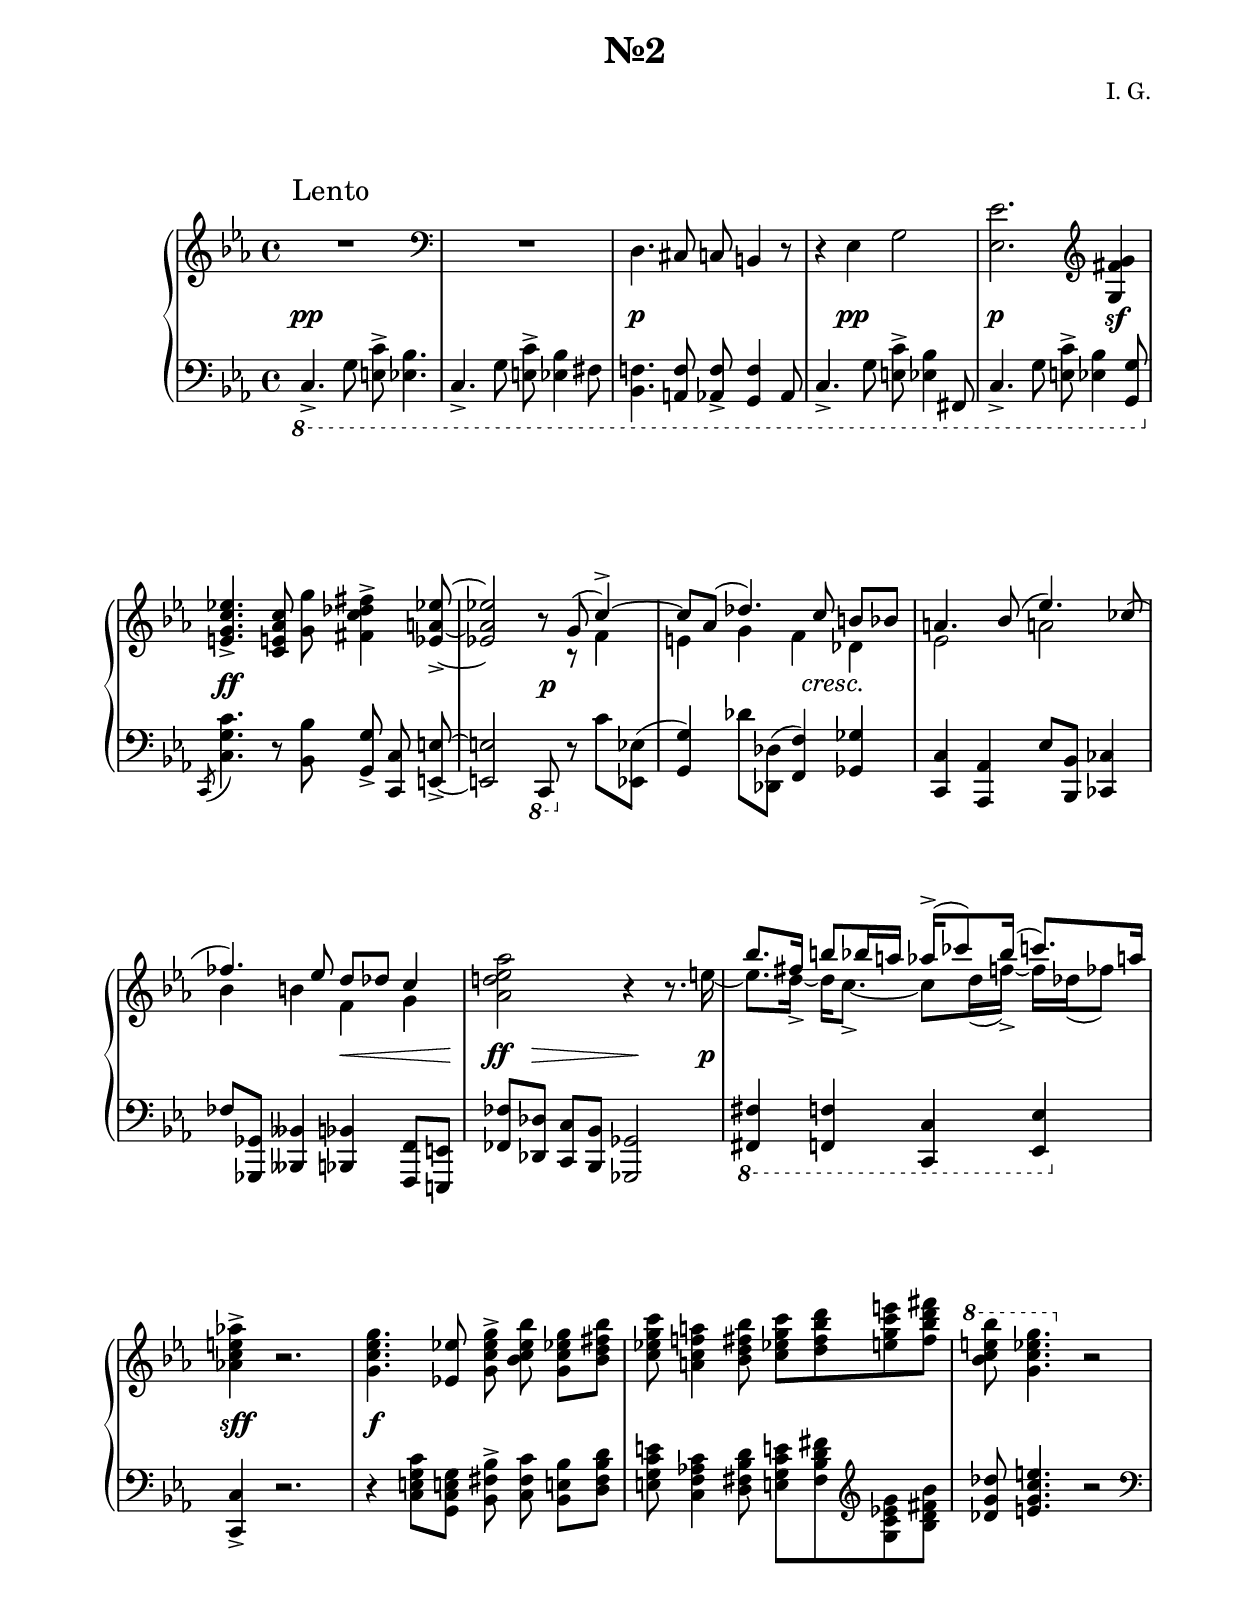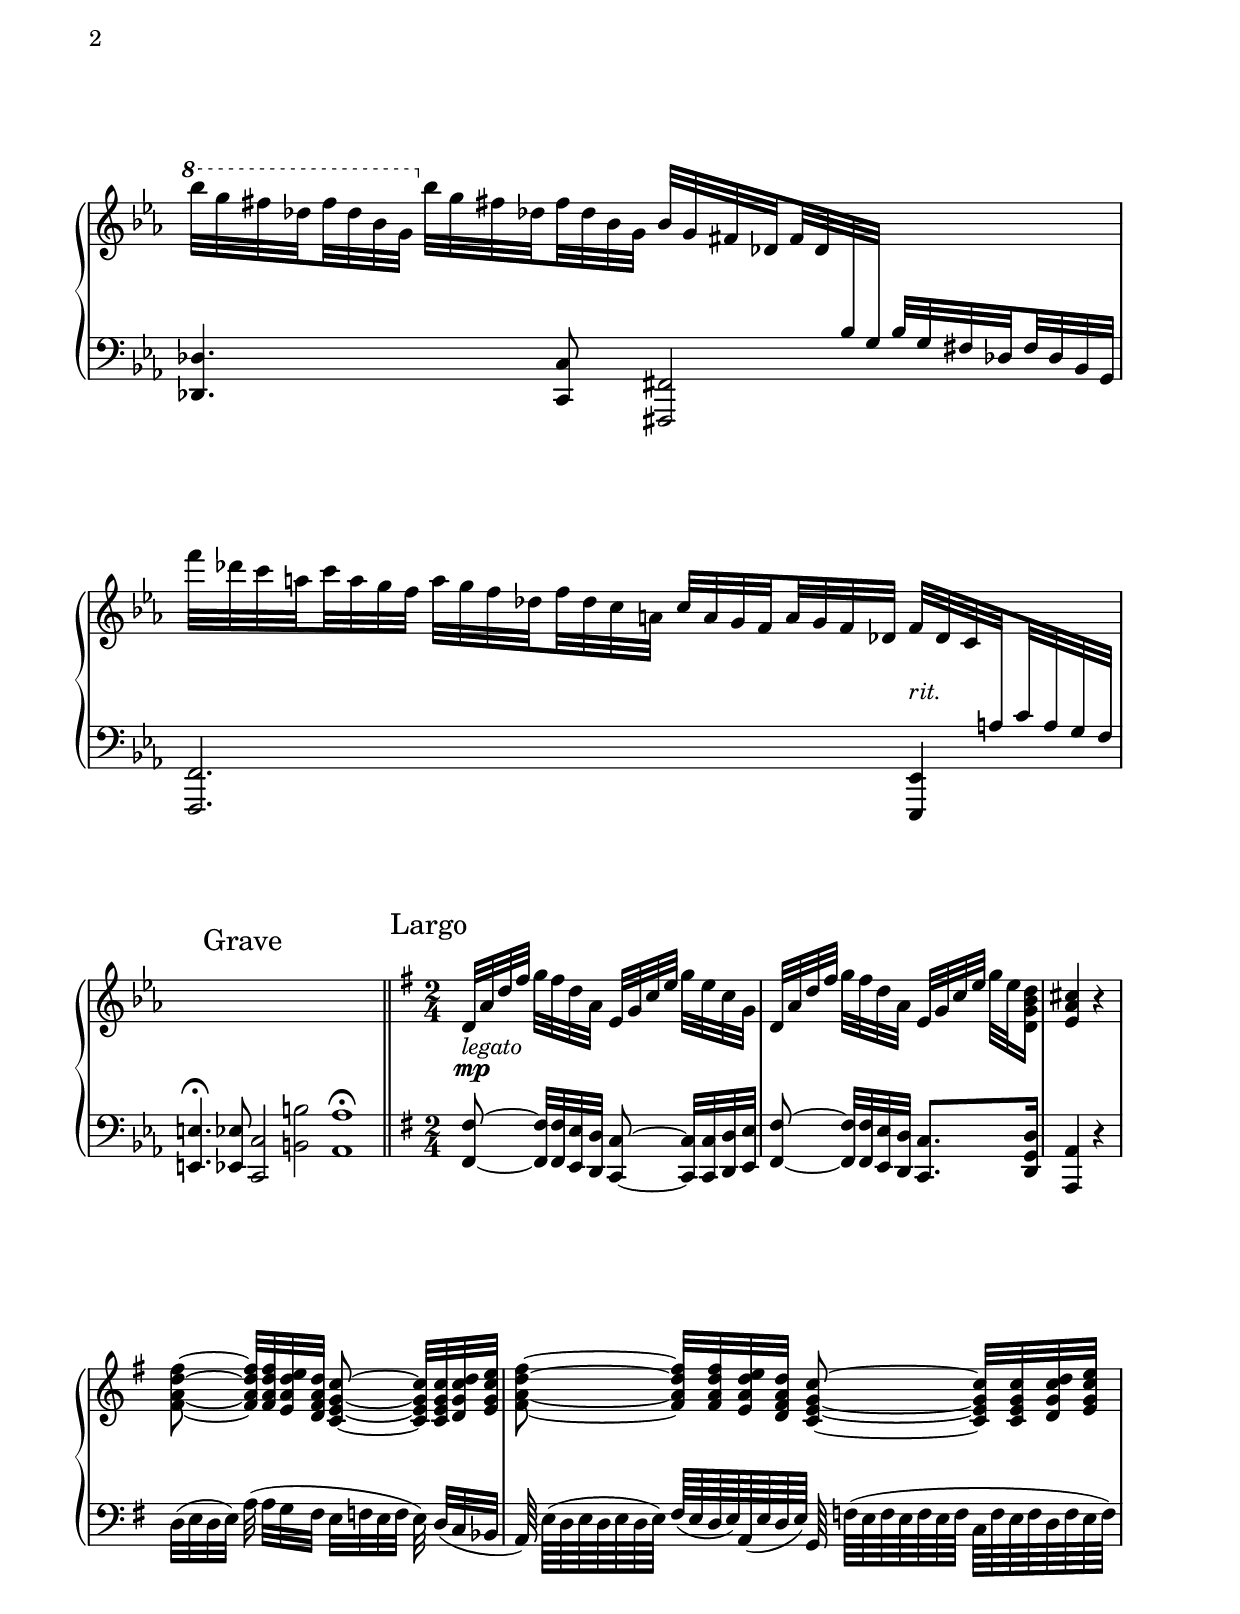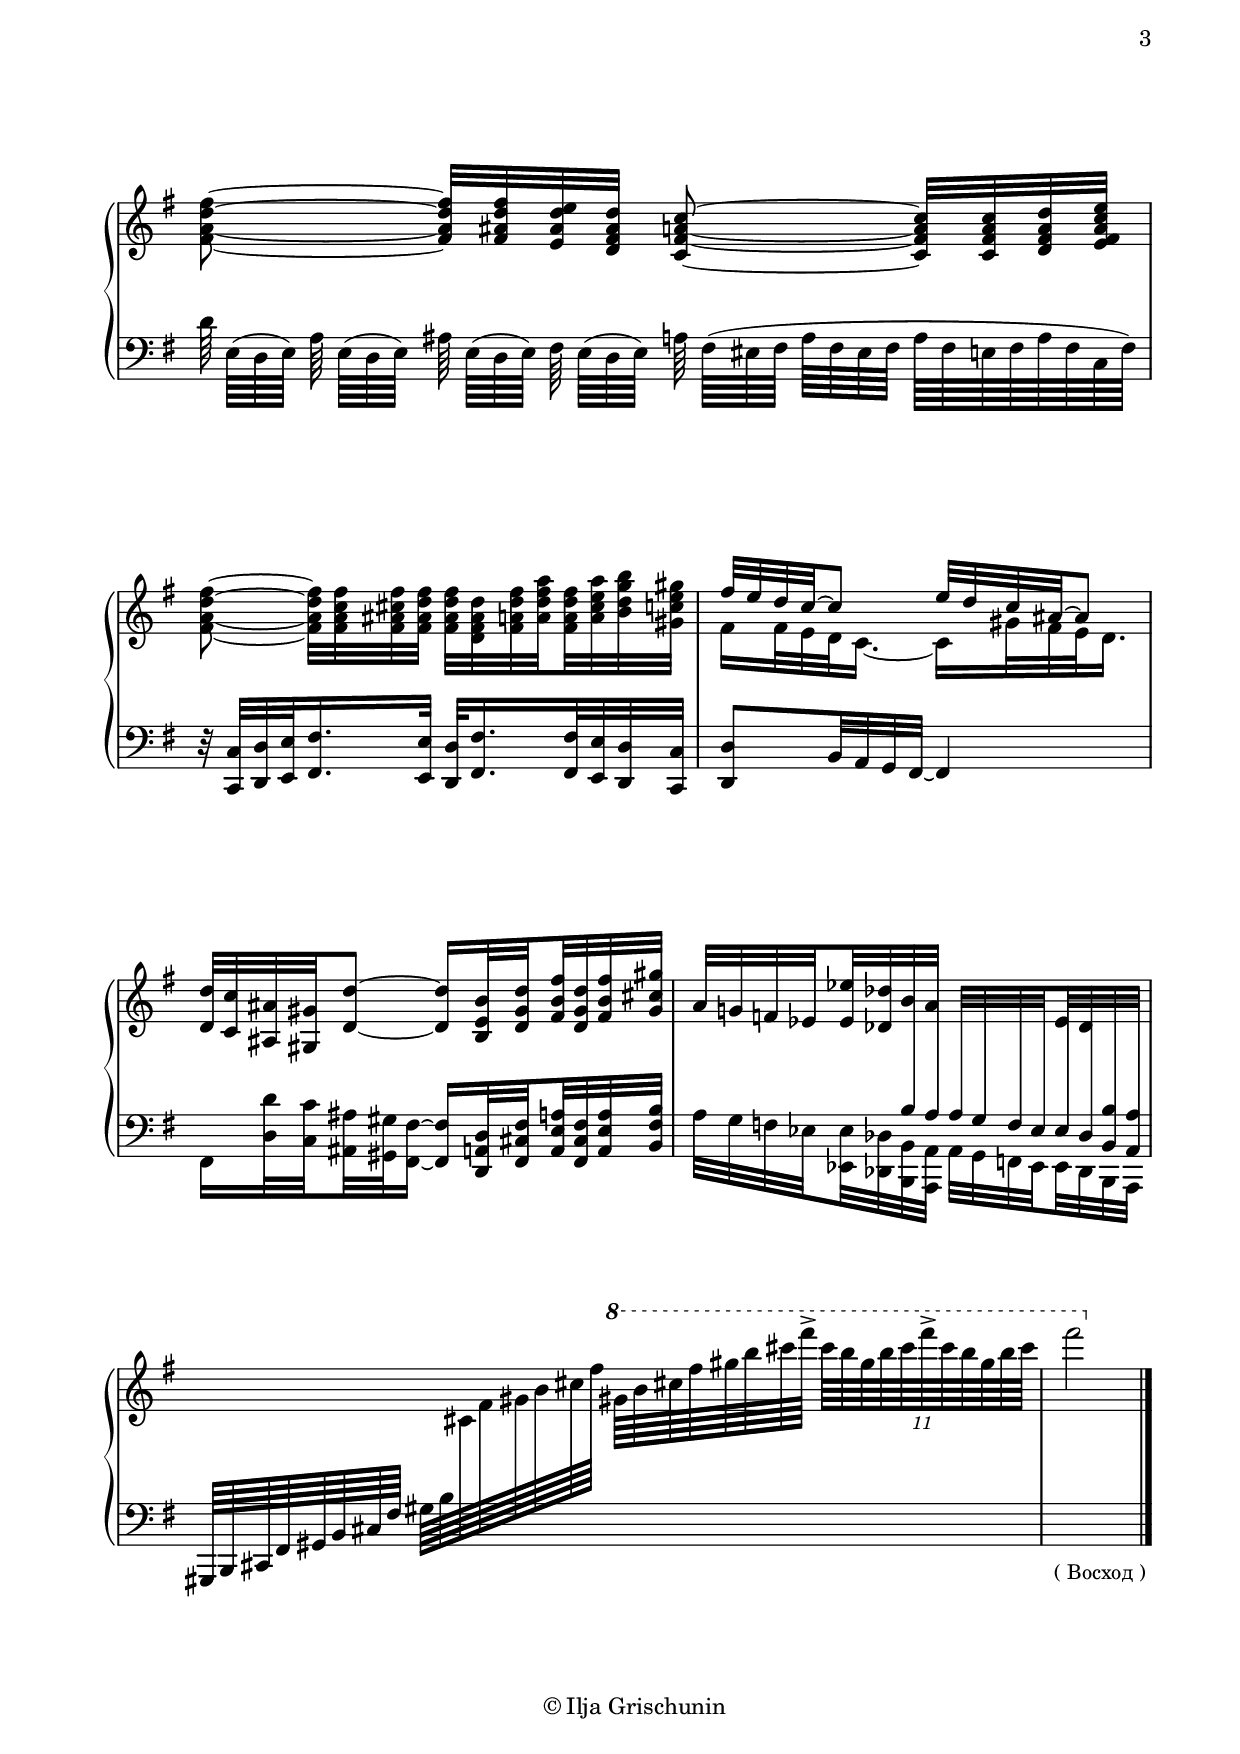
\version "2.19.15"
%\version "2.18.0"

\language "deutsch"

\header {
  title = "№2"
  %meter = "Lento"
  composer = "I. G."
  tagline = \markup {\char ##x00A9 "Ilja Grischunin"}
}

\paper {
  #(set-paper-size "a4")
  top-system-spacing.basic-distance = #25
  top-markup-spacing.basic-distance = #8
  markup-system-spacing.basic-distance = #30
  system-system-spacing.basic-distance = #30
  last-bottom-spacing.basic-distance = #25
  two-sided = ##t
  inner-margin = 20
  outer-margin = 15
}

\layout {
  indent = 10
  \context {
    \Score
    \override StaffGrouper.staff-staff-spacing.basic-distance = #15
    \remove "Bar_number_engraver"
  }
  \context {
    \PianoStaff
    \consists #Span_stem_engraver
  }
}

\version "2.19.15"
%\version "2.18.0"

\language "deutsch"

%%%%%%%%%%% RH %%%%%%%%%%%%
rechtsZwei = {
  \clef treble
  \key c \minor
  \time 4/4
  \override Score.RehearsalMark.extra-offset = #'(4 . 2)
  \mark "Lento"
  R1
  \clef bass
  R
  d4. cis8 c h,4 r8
  r4 es g2 <es es'>2. \clef treble <g fis' g'>4\sf
  <e' g' c'' es''!>4.-> <c' e'! as' c''>8
  <g' g''> <fis' c'' des'' fis''>4-> <es'! a' es''!>8->~ <es'! a' es''!>2 r8
  <<
    {
      g'8( c''4->~) c''8 as'8( des''4.) c''8\noBeam h' b'
      a'4. b'8( es''4.) ces''8( fes''4.) es''8 d'' des'' c''4
    }
    \\
    {
      r8 f'4 e' g' f' des' es'2 a'! b'4 h' f' g'
    }
  >>
  <as' d''! es'' as''>2 r4
  <<
    {
      s4
      b''8. fis''16 h''8 b''16 a'' as''->( ces'''8) b''16( c'''8.) a''16
    }
    \\
    {
      h'8.\rest e''16~
      e''8. d''16->~ d'' c''8.->~ c''8 d''16( f''->)~ f'' des''( fes''8)
    }
  >>
  <as'! c'' e'' as''!>4-> r2.
  <g' c'' es'' g''>4. <es'! es''!>8 <g' c'' es''g''>->\noBeam <b' c'' es'' b''>\noBeam
  <g' c''es''! g''> <b' d'' fis'' b''> <c'' es''! g'' c'''> <a' c'' f''! a''>4
  <b' d'' fis'' b''>8 <c'' es''! g'' c'''> <d'' fis'' b'' d'''>
  <e'' g'' c''' e'''> <fis'' b'' d''' fis'''>
  \ottava #1
  \set Staff.ottavation = #"8"
  <b'' c''' e'''! b'''> <g'' c''' es'''! g'''>4.
  \ottava #0 r2 \ottava #1 \break
  \set Staff.ottavation = #"8"
  \set subdivideBeams = ##t
  \set baseMoment = #(ly:make-moment 1 8)
  \set beatStructure = #'(2 2 2 2)
  b'''32 g''' fis''' des''' fis''' des''' b'' g''\ottava #0
  b'' g'' fis'' des'' fis'' des'' b' g'
  \stemUp b' g' fis' des' fis' des' \change Staff = LH b g
  b g fis des! fis des b, g,\stemNeutral \change Staff = RH
  f''' des''' c''' a'' c''' a'' g'' f'' a'' g'' f'' des'' f'' des'' c'' a'
  c'' a' g' f' a' g' f' des' \stemUp f' des' c' \change Staff = LH a c' a g f\break
  \stemNeutral \change Staff = RH
  \cadenzaOn
  %\once\override Score.MetronomeMark.extra-offset = #'(-2 . 2.5)
  %\tempo "Grave"
  \override Score.RehearsalMark.extra-offset = #'(4 . 2)
  \mark "Grave"
  s2 s s s1
  \cadenzaOff \bar "||"
  \set Staff.printKeyCancellation = ##f
  \key g \major
  \time 2/4
  \override Score.RehearsalMark.extra-offset = #'(4 . 2)
  \mark "Largo"
  \relative g' {
    %\once\override Score.MetronomeMark.extra-offset = #'(-1 . .5)
    %\tempo "Largo"
    d32[_\markup {\italic legato}
    a' d fis] g[ fis d a] e[ g c e] g[ e c g]
    d[ a' d fis] g[ fis d a] e[ g c e] g[ e <d, g h d>16] <e a cis>4 r
    <fis a d fis>8~\noBeam q32 q <e a d e> <d fis a d>
    <c e g c>8~\noBeam q32 q <d g c d> <e g c e>
    <fis a d fis>8~\noBeam q32 q <e a d e> <d fis a d>
    <c e g c>8~\noBeam q32 q <d g c d> <e g c e>
    <fis a d fis>8~\noBeam q32 <fis ais d fis><e ais d e><d fis ais d>
    <c fis a c>8~\noBeam q32 q <d fis a d><e fis a c e>
    <fis a d fis>8~\noBeam q32 <fis a c fis><fis ais cis fis><fis ais d fis>
    q <d fis ais d><fis a d fis><a d fis a><fis a d fis><a cis e a><h d g h><gis c e gis>
    <<
      {
        fis'32 e d c~ c8 e32 d c ais~ ais8
      }
      \\
      {
        fis16 fis32 e d c16.~ c16 gis'32 fis e d16.
      }
    >>
    <d d'>32<c c'><ais ais'><gis gis'><d' d'>8~
    q16 <h e h'>32<d gis d'><fis h fis'><d gis d'><fis h fis'><gis cis gis'>
    a g! f es <es es'><des des'> h' a
    \change Staff = LH
    \stemUp
    a, g f es
    \change Staff = RH
    es' des
    \change Staff = LH
    <h, h'> <a a'>
    \stemDown
    s8 gis'64 h \change Staff = RH cis fis gis h cis fis
    \stemNeutral
    \ottava #1
    \set Staff.ottavation = #"8"
    gis[ h cis fis  gis h cis fis->]
    \times 8/11{cis h gis h cis fis-> cis h gis h cis} fis2
  }
  \bar "|."
  \override Score.RehearsalMark.self-alignment-X = #RIGHT
  \override Score.RehearsalMark.direction = #DOWN
  \override Score.RehearsalMark.extra-offset = #'(0 . -1)
  \mark \markup {\small{( Восход )}}
}
%%%%%%%%%%% LH %%%%%%%%%%%%
linksZwei = {
  \clef bass
  \key c \minor
  \time 4/4
  \ottava #-1
  \set Staff.ottavation = #"8"
  c,4.-> g,8 <e, c>-> <es, b,>4.
  c,4.-> g,8 <e, c>-> <es, b,>4 fis,8
  <b,, f,!>4. <a,, f,>8 <as,, f,>-> <g,, f,>4 as,,8
  c,4.-> g,8 <e, c>-> <es, b,>4 fis,,8
  c,4.-> g,8 <e, c>-> <es, b,>4 <g,, g,>8
  \ottava #0
  \acciaccatura c,8 <c g c'>4. r8
  <b, b>\noBeam <g, g>-> <c, c>\noBeam <e,! e!>->~ <e,! e!>2
  \ottava #-1
  \set Staff.ottavation = #"8"
  c,,8
  \ottava #0 r c' <es, es>(
  <g, g>4) des'8 <des, des>( <f, f>4) <ges, ges>
  <c, c> <as,, as,> es8 <b,, b,> <ces, ces>4
  fes8 <ges,, ges,> <heses,, heses,>4 <b,, b,> <f,, f,>8 <e,, e,>
  <fes, fes>[ <des, des>] <c, c> <b,, b,> <ges,, ges,>2
  \ottava #-1
  \set Staff.ottavation = #"8"
  <fis,, fis,>4 <f,, f,> <c,, c,> <es,, es,>
  \ottava #0
  <c, c>-> r2.
  r4 <c e! g c'>8 <g, c e! g> <b, fis b>->\noBeam <c fis c'>\noBeam
  <b, e! b> <d fis b d'> <e! g c' e'!> <c f as! c'>4 <d fis b d'>8
  %\stemUp
  <e! g c' e'!><fis b d' fis'> \clef treble <g c' es'! g'><b d' fis' b'>
  %\stemNeutral
  <des' g' des''> <e'! g' c'' e''!>4. r2
  \clef bass
  <des, des>4. <c, c>8
  <fis,, fis,>2 <f,, f,>2. <es,, es,>4
  <e, e>4.\fermata <es, es>8 <c, c>2 <h, h> <as, as>1\fermata
  \set Staff.printKeyCancellation = ##f
  \key g \major \time 2/4
  \relative d {
    <fis, fis'>8~\noBeam q32 q <e e'> <d d'> <c c'>8~\noBeam q32 q <d d'> <e e'>
    <fis fis'>8~\noBeam q32 q <e e'> <d d'> <c c'>8. <d g d'>16 <a a'>4 r
    d'32[( e d e]) a( a[ g fis]e[ f e f] e) d[( c b]
    a64) e'[( d e d e d e]) fis( e d e) a,( e' d e)
    g, f'[( e f e f e f] c f e f d f e f)
    d' e,[( d e]) a e[( d e]) ais e[( d e]) fis e[( d e)]
    a fis[( eis fis] a[ fis eis fis] a fis e fis a fis c fis)
    r32 <c, c'><d d'><e e'><fis fis'>16.<e e'>32<d d'><fis fis'>16. q32<e e'><d d'><c c'>
    <d d'>8 h'32 a g fis~ fis4
    \set subdivideBeams = ##t
    \set baseMoment = #(ly:make-moment 1 8)
    \set beatStructure = #'(2 2 2 2)
    fis16 <d' d'>32<c c'><ais ais'><gis gis'><fis fis'>16~
    q <d a' d>32<fis cis' fis><a e' a><fis cis' fis><a e' a><h fis' h>
    <<
      {
        s8.
        \autoBeamOff
        \crossStaff
        {
          h'32 a s8 es32 des s16
        }
        \autoBeamOn
      }
      \\
      {
        \set subdivideBeams = ##t
        \set baseMoment = #(ly:make-moment 1 8)
        \set beatStructure = #'(2 2 2 2)
        a'32 g f es <es, es'><des des'><h h'><a a'> a' g f es es des h a
      }
    >>
    gis64[ h cis fis gis h cis fis]
  }
  s4. s2
}
%%%%%%%%%%%%D%%%%%%%%%%%%
dynamicZwei = {
  \override Hairpin.to-barline = ##f
  s1\pp s s\p s4 s2.\pp s1\p s\ff s2 s\p s s16 s8\cresc s16\! s4
  s1 s2 s4..\< s16\! s8\ff s4.\> s4..\! s16\p
  s1 s\sff s\f s1 s s s2. s4-"rit." s2 s s s1 s2\mp
}


\score {
  \new PianoStaff <<
    \new Staff = "RH" \rechtsZwei
    \new Dynamics = "DYN" \dynamicZwei
    \new Staff = "LH" \linksZwei
  >>
}